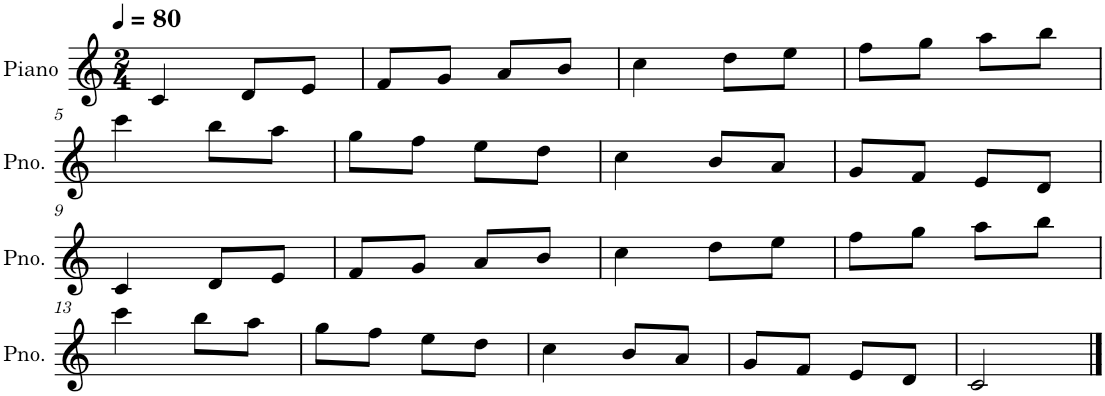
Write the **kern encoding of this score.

**kern
*part1
*staff1
*I"Piano
*I'Pno.
*clefG2
*k[]
*M2/4
=1
4c/
8d/L
8e/J
=2
8f/L
8g/J
8a/L
8b/J
=3
4cc\
8dd\L
8ee\J
=4
8ff\L
8gg\J
8aa\L
8bb\J
!!LO:LB:g=z
=5
4ccc\
8bb\L
8aa\J
=6
8gg\L
8ff\J
8ee\L
8dd\J
=7
4cc\
8b/L
8a/J
=8
8g/L
8f/J
8e/L
8d/J
!!LO:LB:g=z
=9
4c/
8d/L
8e/J
=10
8f/L
8g/J
8a/L
8b/J
=11
4cc\
8dd\L
8ee\J
=12
8ff\L
8gg\J
8aa\L
8bb\J
!!LO:LB:g=z
=13
4ccc\
8bb\L
8aa\J
=14
8gg\L
8ff\J
8ee\L
8dd\J
=15
4cc\
8b/L
8a/J
=16
8g/L
8f/J
8e/L
8d/J
=17
2c/
==
*-
